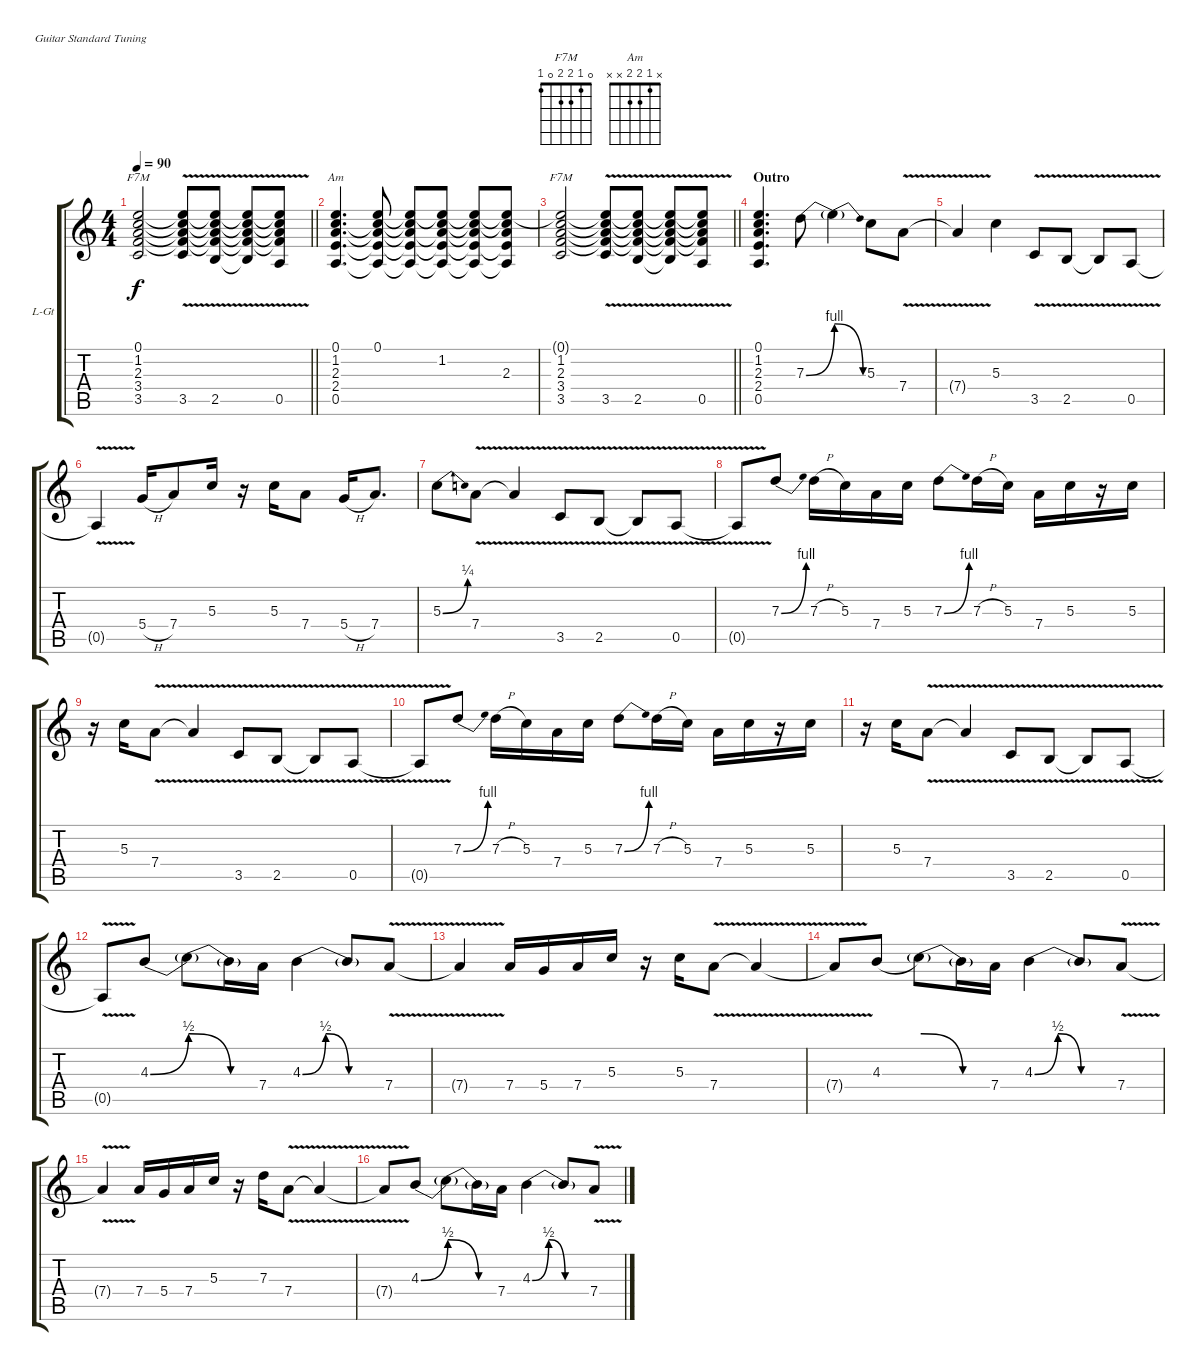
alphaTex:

\bracketExtendMode groupsimilarinstruments
\firstSystemTrackNameOrientation horizontal
\otherSystemsTrackNameOrientation horizontal
\track ("Noel Gallagher (Lead Guitar)" "L-Gt") {instrument overdrivenguitar}
\staff {score tabs}
\tuning (E4 B3 G3 D3 A2 E2)
\chord ("F7M" 0 1 2 3 3 x)
\chord ("Am" x 1 2 2 x x)
\chord ("F7M" 0 1 2 2 0 1)
\ts (4 4)
\tempo 90
\clef g2
\barLineRight lightlight
\ks c
(1.2 2.3 3.4 3.5 0.1{t}).2{ch "F7M" dy f} (3.5{v} 0.1{t} 1.2{t} 2.3{t} 3.4{t}).8 (2.5{v} 0.1{t} 1.2{t} 2.3{t} 3.4{t}).8 (2.5{v t} 0.1{t} 1.2{t} 2.3{t} 3.4{t}).8 (0.1{t} 1.2{t} 2.3{t} 3.4{t} 0.5{v}).8 |
(0.1 1.2 2.3 2.4 0.5).4{d ch "Am"} (0.1 1.2{t} 2.3{t} 2.4{t} 0.5{t}).8 (0.1{t} 1.2{t} 2.3{t} 2.4{t} 0.5{t}).8 (1.2 2.3{t} 0.1{t} 2.4{t} 0.5{t}).8 (1.2{t} 2.3{t} 0.1{t} 2.4{t} 0.5{t}).8 (0.1{t} 1.2{t} 2.3 2.4{t} 0.5{t}).8 |
\barLineRight lightlight
(1.2 2.3 3.4 3.5 0.1{t}).2{ch "F7M"} (3.5{v} 0.1{t} 1.2{t} 2.3{t} 3.4{t}).8 (2.5{v} 0.1{t} 1.2{t} 2.3{t} 3.4{t}).8 (2.5{v t} 0.1{t} 1.2{t} 2.3{t} 3.4{t}).8 (0.1{t} 1.2{t} 2.3{t} 3.4{t} 0.5{v}).8 |
\section ("" "Outro")
(0.1 1.2 2.3 2.4 0.5).4{d} 7.3{be (bend 0 0 60 4)}.8 7.3{be (release 0 4 60 0) t}.4 5.3.8 7.4{v}.8 |
7.4{v t}.4 5.3.4 3.5{v}.8 2.5{v}.8 2.5{v t}.8 0.5{v}.8 |
0.5{v t}.4 5.4{h}.16 7.4.8 5.3.16 r.16 5.3.16 7.4.8 5.4{h}.16 7.4.8{d} |
5.3{be (bend 0 0 60 1)}.8 7.4{v}.8 7.4{v t}.4 3.5{v}.8 2.5{v}.8 2.5{v t}.8 0.5{v}.8 |
0.5{v t}.8 7.3{be (bend 0 0 60 4)}.8 7.3{h}.16 5.3.16 7.4.16 5.3.16 7.3{be (bend 0 0 60 4)}.8 7.3{h}.16 5.3.16 7.4.16 5.3.16 r.16 5.3.16 |
r.16 5.3.16 7.4{v}.8 7.4{v t}.4 3.5{v}.8 2.5{v}.8 2.5{v t}.8 0.5{v}.8 |
0.5{v t}.8 7.3{be (bend 0 0 60 4)}.8 7.3{h}.16 5.3.16 7.4.16 5.3.16 7.3{be (bend 0 0 60 4)}.8 7.3{h}.16 5.3.16 7.4.16 5.3.16 r.16 5.3.16 |
r.16 5.3.16 7.4{v}.8 7.4{v t}.4 3.5{v}.8 2.5{v}.8 2.5{v t}.8 0.5{v}.8 |
0.5{v t}.8 4.3{be (bend 0 0 60 2)}.8 4.3{be (release 0 2 60 0) t}.8 4.3{be (hold 0 0 60 0) t}.16 7.4.16 4.3{be (bendrelease 0 0 30 2 30 2 60 0)}.4 4.3{be (hold 0 0 60 0) t}.8 7.4{v}.8 |
7.4{v t}.4 7.4.16 5.4.16 7.4.16 5.3.16 r.16 5.3.16 7.4{v}.8 7.4{v t}.4 |
7.4{v t}.8 4.3{be (hold 0 0 60 0)}.8 4.3{be (release 0 2 60 0) t}.8 4.3{be (hold 0 0 60 0) t}.16 7.4.16 4.3{be (bendrelease 0 0 30 2 30 2 60 0)}.4 4.3{be (hold 0 0 60 0) t}.8 7.4{v}.8 |
7.4{v t}.4 7.4.16 5.4.16 7.4.16 5.3.16 r.16 7.3.16 7.4{v}.8 7.4{v t}.4 |
7.4{v t}.8 4.3{be (bend 0 0 60 2)}.8 4.3{be (release 0 2 60 0) t}.8 4.3{be (hold 0 0 60 0) t}.16 7.4.16 4.3{be (bendrelease 0 0 30 2 30 2 60 0)}.4 4.3{be (hold 0 0 60 0) t}.8 7.4{v}.8
